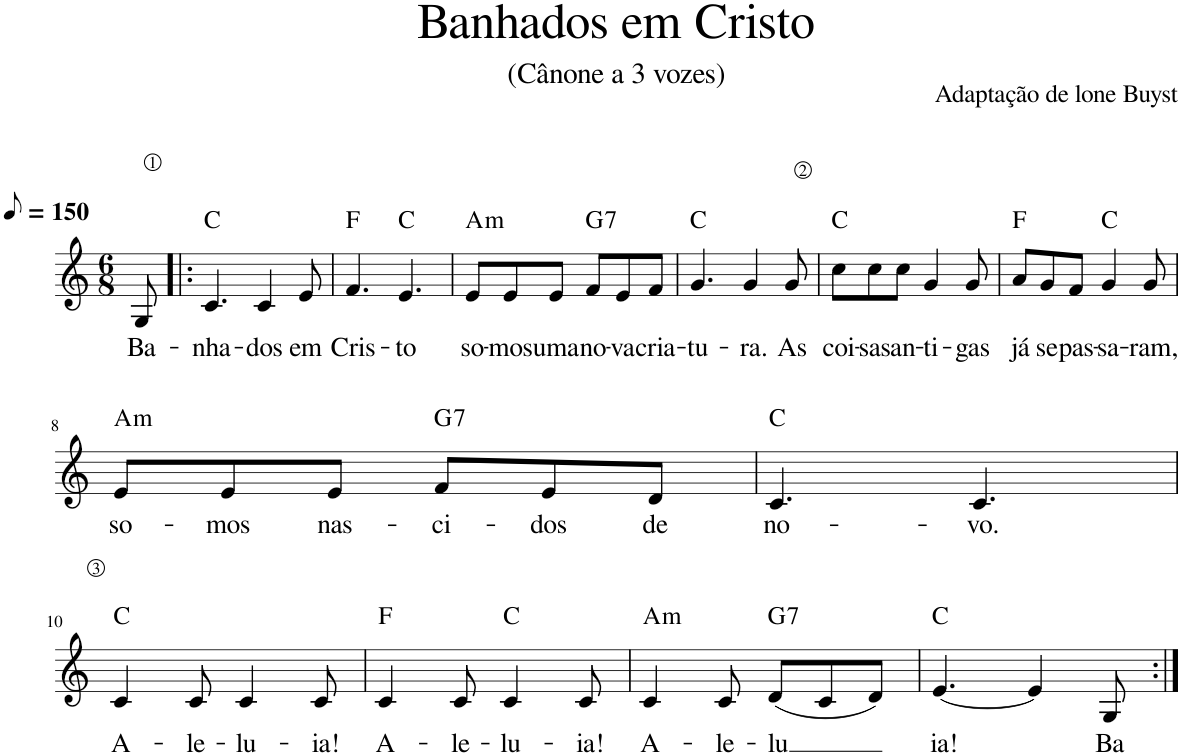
**kern	**text	**harte
*part1	*part1	*part1
*staff1	*staff1	*
*I"Voz	*	*
*I'Vo.	*	*
*clefG2	*	*
*k[]	*	*
*M6/8	*	*
*MM75	*	*
=1	=1	=1
!	!LO:LY:b	!
8G/	Ba-	.
=2!|:	=2!|:	=2!|:
!	!LO:LY:b	!
4.c/	-nha-	C:maj
!	!LO:LY:b	!
4c/	-dos	.
!	!LO:LY:b	!
8e/	em	.
=3	=3	=3
!	!LO:LY:b	!
4.f/	Cris-	F:maj
!	!LO:LY:b	!
4.e/	-to	C:maj
=4	=4	=4
!	!LO:LY:b	!LO:H:kt=m
8e/L	so-	A:min
!	!LO:LY:b	!
8e/	-mos	.
!	!LO:LY:b	!
8e/J	uma	.
!	!LO:LY:b	!LO:H:kt=7
8f/L	no-	G:7
!	!LO:LY:b	!
8e/	-va	.
!	!LO:LY:b	!
8f/J	cria-	.
=5	=5	=5
!	!LO:LY:b	!
4.g/	-tu-	C:maj
!	!LO:LY:b	!
4g/	-ra.	.
!	!LO:LY:b	!
8g/	As	.
=6	=6	=6
!	!LO:LY:b	!
8cc\L	coi-	C:maj
!	!LO:LY:b	!
8cc\	-sas	.
!	!LO:LY:b	!
8cc\J	an-	.
!	!LO:LY:b	!
4g/	-ti-	.
!	!LO:LY:b	!
8g/	-gas	.
=7	=7	=7
!	!LO:LY:b	!
8a/L	já	F:maj
!	!LO:LY:b	!
8g/	se	.
!	!LO:LY:b	!
8f/J	pas-	.
!	!LO:LY:b	!
4g/	-sa-	C:maj
!	!LO:LY:b	!
8g/	-ram,	.
!!LO:LB:g=z
=8	=8	=8
!	!LO:LY:b	!LO:H:kt=m
8e/L	so-	A:min
!	!LO:LY:b	!
8e/	-mos	.
!	!LO:LY:b	!
8e/J	nas-	.
!	!LO:LY:b	!LO:H:kt=7
8f/L	-ci-	G:7
!	!LO:LY:b	!
8e/	-dos	.
!	!LO:LY:b	!
8d/J	de	.
=9	=9	=9
!	!LO:LY:b	!
4.c/	no-	C:maj
!	!LO:LY:b	!
4.c/	-vo.	.
!!LO:LB:g=z
=10	=10	=10
!	!LO:LY:b	!
4c/	A-	C:maj
!	!LO:LY:b	!
8c/	-le-	.
!	!LO:LY:b	!
4c/	-lu-	.
!	!LO:LY:b	!
8c/	-ia!	.
=11	=11	=11
!	!LO:LY:b	!
4c/	A-	F:maj
!	!LO:LY:b	!
8c/	-le-	.
!	!LO:LY:b	!
4c/	-lu-	C:maj
!	!LO:LY:b	!
8c/	-ia!	.
=12	=12	=12
!	!LO:LY:b	!LO:H:kt=m
4c/	A-	A:min
!	!LO:LY:b	!
8c/	-le-	.
!	!LO:LY:b	!LO:H:kt=7
(8d/L	-lu	G:7
8c/	.	.
8d/J)	.	.
=13	=13	=13
!	!LO:LY:b	!
[4.e/	ia!	C:maj
4e/]	.	.
!	!LO:LY:b	!
8G/	Ba	.
=:|!	=:|!	=:|!
*-	*-	*-
